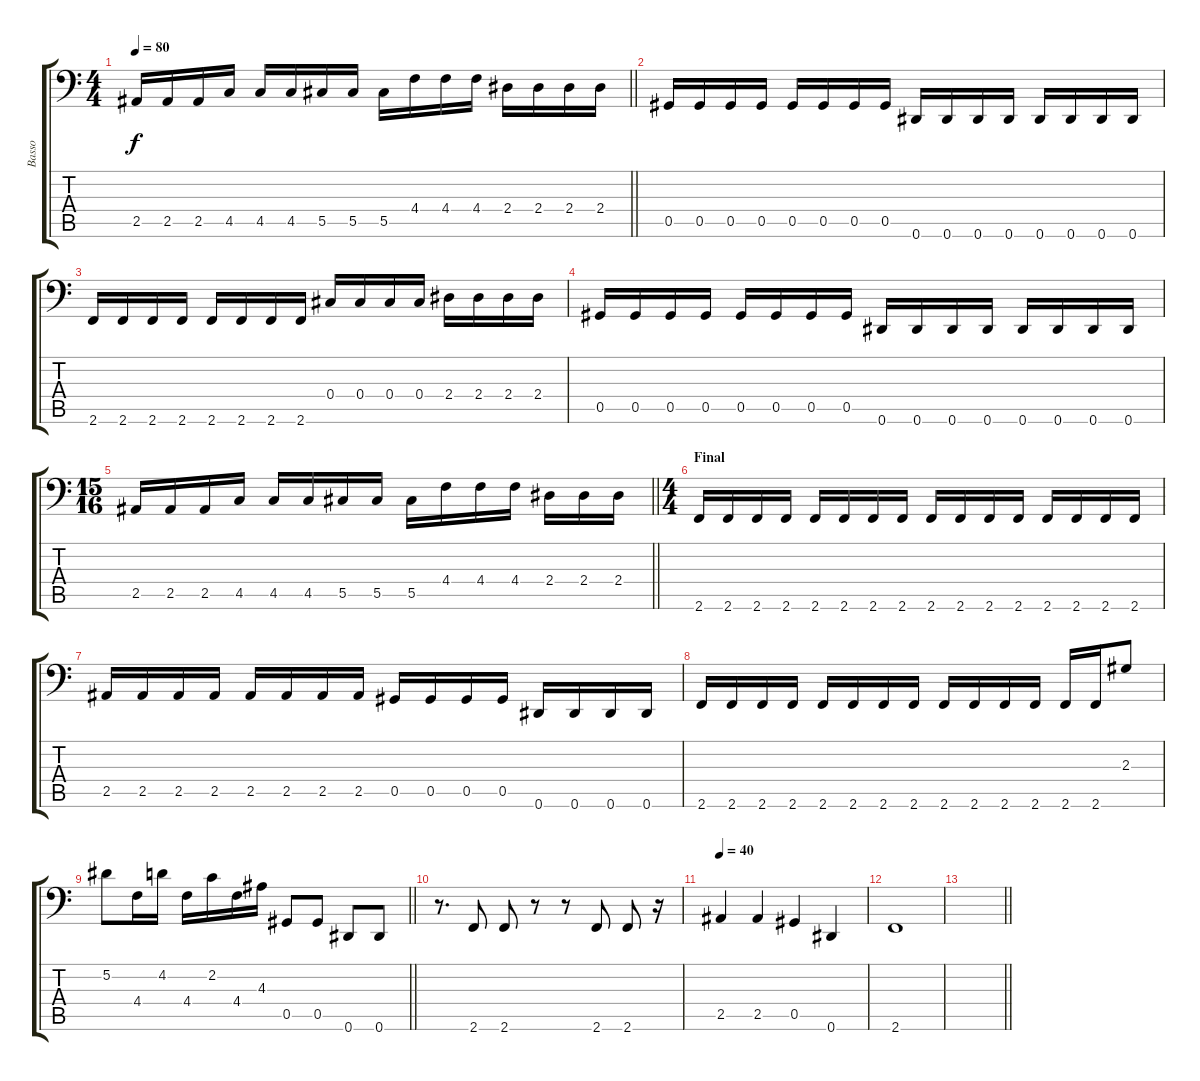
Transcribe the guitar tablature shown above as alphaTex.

\track ("Basso" "Basso") {instrument electricbassfinger}
\staff {score tabs}
\tuning (Eb3 Bb2 Gb2 Db2 Ab1 Eb1) {hide}
\ts (4 4)
\tempo 80
\clef f4
\barLineRight lightlight
\ks c
2.5.16{dy f} 2.5.16 2.5.16 4.5.16 4.5.16 4.5.16 5.5.16 5.5.16 5.5.16 4.4.16 4.4.16 4.4.16 2.4.16 2.4.16 2.4.16 2.4.16 |
0.5.16 0.5.16 0.5.16 0.5.16 0.5.16 0.5.16 0.5.16 0.5.16 0.6.16 0.6.16 0.6.16 0.6.16 0.6.16 0.6.16 0.6.16 0.6.16 |
2.6.16 2.6.16 2.6.16 2.6.16 2.6.16 2.6.16 2.6.16 2.6.16 0.4.16 0.4.16 0.4.16 0.4.16 2.4.16 2.4.16 2.4.16 2.4.16 |
0.5.16 0.5.16 0.5.16 0.5.16 0.5.16 0.5.16 0.5.16 0.5.16 0.6.16 0.6.16 0.6.16 0.6.16 0.6.16 0.6.16 0.6.16 0.6.16 |
\ts (15 16)
\barLineRight lightlight
2.5.16 2.5.16 2.5.16 4.5.16 4.5.16 4.5.16 5.5.16 5.5.16 5.5.16 4.4.16 4.4.16 4.4.16 2.4.16 2.4.16 2.4.16 |
\ts (4 4)
\section ("" "Final")
2.6.16 2.6.16 2.6.16 2.6.16 2.6.16 2.6.16 2.6.16 2.6.16 2.6.16 2.6.16 2.6.16 2.6.16 2.6.16 2.6.16 2.6.16 2.6.16 |
2.5.16 2.5.16 2.5.16 2.5.16 2.5.16 2.5.16 2.5.16 2.5.16 0.5.16 0.5.16 0.5.16 0.5.16 0.6.16 0.6.16 0.6.16 0.6.16 |
2.6.16 2.6.16 2.6.16 2.6.16 2.6.16 2.6.16 2.6.16 2.6.16 2.6.16 2.6.16 2.6.16 2.6.16 2.6.16 2.6.16 2.3.8 |
\barLineRight lightlight
5.2.8 4.4.16 4.2.16 4.4.16 2.2.16 4.4.16 4.3.16 0.5.8 0.5.8 0.6.8 0.6.8 |
r.8{d} 2.6.8 2.6.8 r.8 r.8 2.6.8 2.6.8 r.16 |
\tempo 40
2.5.4 2.5.4 0.5.4 0.6.4 |
2.6.1 |
\barLineRight lightlight
